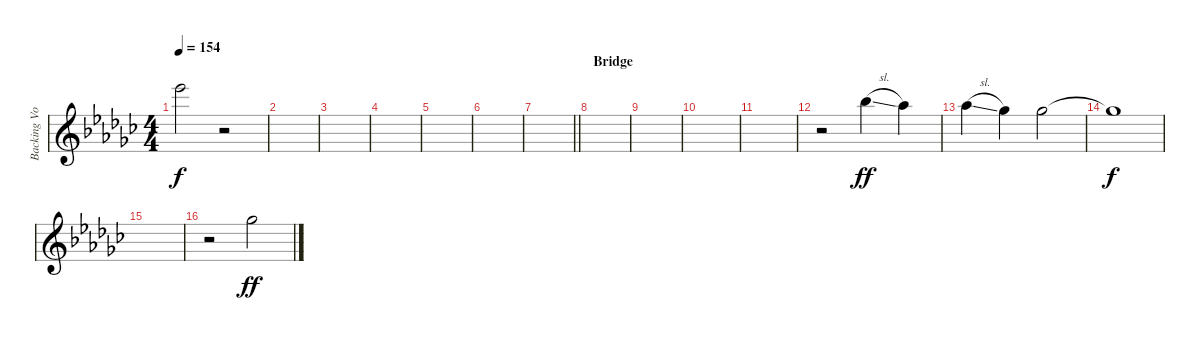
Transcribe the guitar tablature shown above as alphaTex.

\track ("Backing Vocals" "Backing Vo") {instrument distortionguitar}
\staff {score}
\tuning (Eb4 Bb3 Gb3 Db3 Ab2 Eb2) {hide}
\ts (4 4)
\tempo 154
\clef g2
\ks gb
12.1{t}.2{dy f} r.2 |
|
|
|
|
|
\barLineRight lightlight
|
\section ("" "Bridge")
|
|
|
|
r.2 12.2{sl}.4{dy ff} 10.2.4 |
10.2{sl}.4 8.2.4 8.2.2 |
8.2{t}.1{dy f} |
|
r.2 8.2.2{dy ff}
